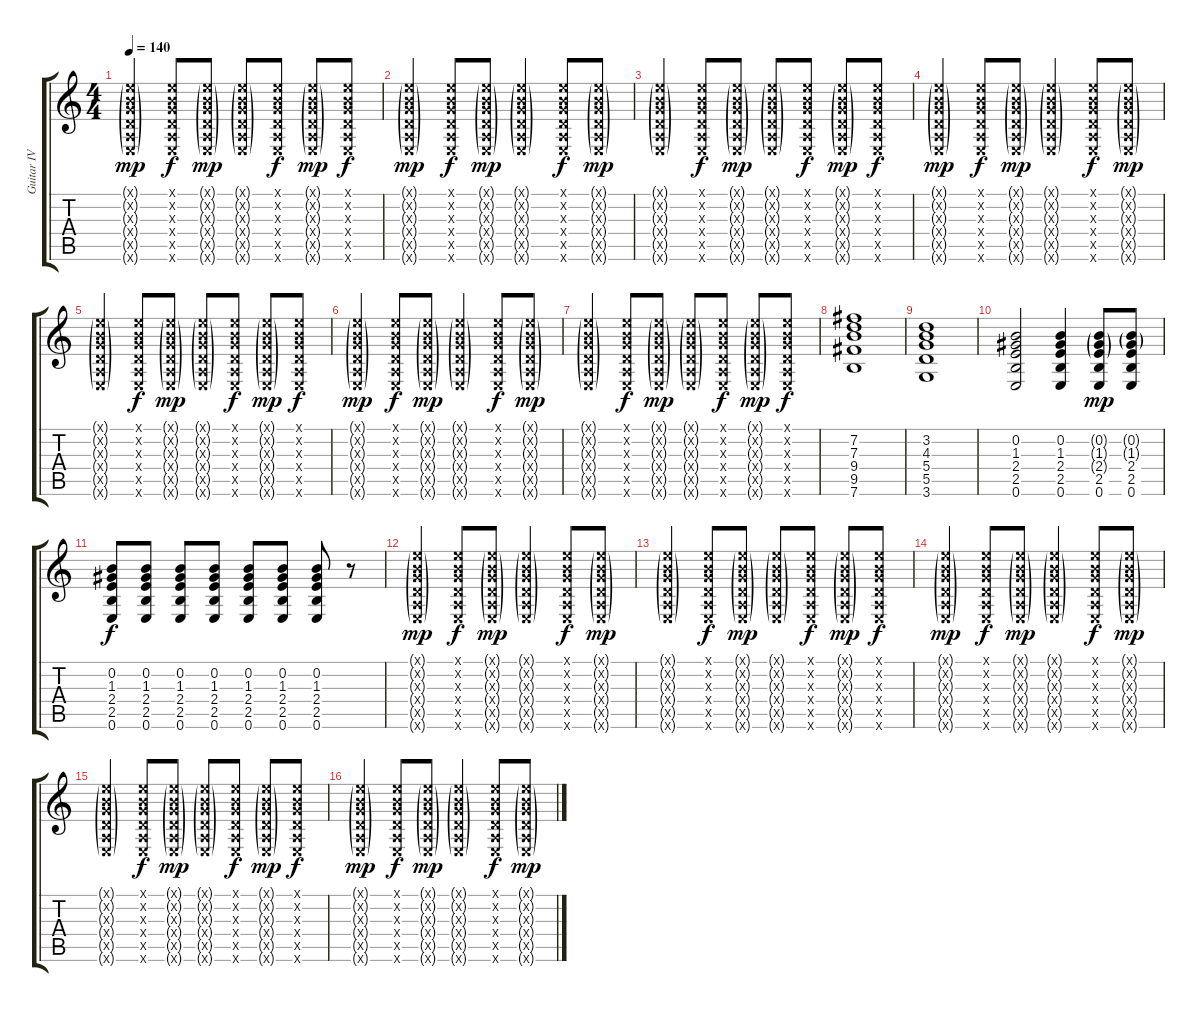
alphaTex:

\track ("Guitar IV" "Guitar IV") {instrument acousticguitarsteel}
\staff {score tabs}
\tuning (E4 B3 G3 D3 A2 E2) {hide}
\ts (4 4)
\tempo 140
\clef g2
\ks c
(0.1{g x} 0.2{g x} 0.3{g x} 0.4{g x} 0.5{g x} 0.6{g x}).4{dy mp} (0.1{x} 0.2{x} 0.3{x} 0.4{x} 0.5{x} 0.6{x}).8{dy f} (0.1{g x} 0.2{g x} 0.3{g x} 0.4{g x} 0.5{g x} 0.6{g x}).8{dy mp} (0.1{g x} 0.2{g x} 0.3{g x} 0.4{g x} 0.5{g x} 0.6{g x}).8 (0.1{x} 0.2{x} 0.3{x} 0.4{x} 0.5{x} 0.6{x}).8{dy f} (0.1{g x} 0.2{g x} 0.3{g x} 0.4{g x} 0.5{g x} 0.6{g x}).8{dy mp} (0.1{x} 0.2{x} 0.3{x} 0.4{x} 0.5{x} 0.6{x}).8{dy f} |
(0.1{g x} 0.2{g x} 0.3{g x} 0.4{g x} 0.5{g x} 0.6{g x}).4{dy mp} (0.1{x} 0.2{x} 0.3{x} 0.4{x} 0.5{x} 0.6{x}).8{dy f} (0.1{g x} 0.2{g x} 0.3{g x} 0.4{g x} 0.5{g x} 0.6{g x}).8{dy mp} (0.1{g x} 0.2{g x} 0.3{g x} 0.4{g x} 0.5{g x} 0.6{g x}).4 (0.1{x} 0.2{x} 0.3{x} 0.4{x} 0.5{x} 0.6{x}).8{dy f} (0.1{g x} 0.2{g x} 0.3{g x} 0.4{g x} 0.5{g x} 0.6{g x}).8{dy mp} |
(0.1{g x} 0.2{g x} 0.3{g x} 0.4{g x} 0.5{g x} 0.6{g x}).4 (0.1{x} 0.2{x} 0.3{x} 0.4{x} 0.5{x} 0.6{x}).8{dy f} (0.1{g x} 0.2{g x} 0.3{g x} 0.4{g x} 0.5{g x} 0.6{g x}).8{dy mp} (0.1{g x} 0.2{g x} 0.3{g x} 0.4{g x} 0.5{g x} 0.6{g x}).8 (0.1{x} 0.2{x} 0.3{x} 0.4{x} 0.5{x} 0.6{x}).8{dy f} (0.1{g x} 0.2{g x} 0.3{g x} 0.4{g x} 0.5{g x} 0.6{g x}).8{dy mp} (0.1{x} 0.2{x} 0.3{x} 0.4{x} 0.5{x} 0.6{x}).8{dy f} |
(0.1{g x} 0.2{g x} 0.3{g x} 0.4{g x} 0.5{g x} 0.6{g x}).4{dy mp} (0.1{x} 0.2{x} 0.3{x} 0.4{x} 0.5{x} 0.6{x}).8{dy f} (0.1{g x} 0.2{g x} 0.3{g x} 0.4{g x} 0.5{g x} 0.6{g x}).8{dy mp} (0.1{g x} 0.2{g x} 0.3{g x} 0.4{g x} 0.5{g x} 0.6{g x}).4 (0.1{x} 0.2{x} 0.3{x} 0.4{x} 0.5{x} 0.6{x}).8{dy f} (0.1{g x} 0.2{g x} 0.3{g x} 0.4{g x} 0.5{g x} 0.6{g x}).8{dy mp} |
(0.1{g x} 0.2{g x} 0.3{g x} 0.4{g x} 0.5{g x} 0.6{g x}).4 (0.1{x} 0.2{x} 0.3{x} 0.4{x} 0.5{x} 0.6{x}).8{dy f} (0.1{g x} 0.2{g x} 0.3{g x} 0.4{g x} 0.5{g x} 0.6{g x}).8{dy mp} (0.1{g x} 0.2{g x} 0.3{g x} 0.4{g x} 0.5{g x} 0.6{g x}).8 (0.1{x} 0.2{x} 0.3{x} 0.4{x} 0.5{x} 0.6{x}).8{dy f} (0.1{g x} 0.2{g x} 0.3{g x} 0.4{g x} 0.5{g x} 0.6{g x}).8{dy mp} (0.1{x} 0.2{x} 0.3{x} 0.4{x} 0.5{x} 0.6{x}).8{dy f} |
(0.1{g x} 0.2{g x} 0.3{g x} 0.4{g x} 0.5{g x} 0.6{g x}).4{dy mp} (0.1{x} 0.2{x} 0.3{x} 0.4{x} 0.5{x} 0.6{x}).8{dy f} (0.1{g x} 0.2{g x} 0.3{g x} 0.4{g x} 0.5{g x} 0.6{g x}).8{dy mp} (0.1{g x} 0.2{g x} 0.3{g x} 0.4{g x} 0.5{g x} 0.6{g x}).4 (0.1{x} 0.2{x} 0.3{x} 0.4{x} 0.5{x} 0.6{x}).8{dy f} (0.1{g x} 0.2{g x} 0.3{g x} 0.4{g x} 0.5{g x} 0.6{g x}).8{dy mp} |
(0.1{g x} 0.2{g x} 0.3{g x} 0.4{g x} 0.5{g x} 0.6{g x}).4 (0.1{x} 0.2{x} 0.3{x} 0.4{x} 0.5{x} 0.6{x}).8{dy f} (0.1{g x} 0.2{g x} 0.3{g x} 0.4{g x} 0.5{g x} 0.6{g x}).8{dy mp} (0.1{g x} 0.2{g x} 0.3{g x} 0.4{g x} 0.5{g x} 0.6{g x}).8 (0.1{x} 0.2{x} 0.3{x} 0.4{x} 0.5{x} 0.6{x}).8{dy f} (0.1{g x} 0.2{g x} 0.3{g x} 0.4{g x} 0.5{g x} 0.6{g x}).8{dy mp} (0.1{x} 0.2{x} 0.3{x} 0.4{x} 0.5{x} 0.6{x}).8{dy f} |
(7.2 7.3 9.4 9.5 7.6).1 |
(3.2 4.3 5.4 5.5 3.6).1 |
(0.2 1.3 2.4 2.5 0.6).2 (0.2 1.3 2.4 2.5 0.6).4 (0.2{g} 1.3{g} 2.4{g} 2.5 0.6).8{dy mp} (0.2{g} 1.3{g} 2.4 2.5 0.6).8 |
(0.2 1.3 2.4 2.5 0.6).8{dy f} (0.2 1.3 2.4 2.5 0.6).8 (0.2 1.3 2.4 2.5 0.6).8 (0.2 1.3 2.4 2.5 0.6).8 (0.2 1.3 2.4 2.5 0.6).8 (0.2 1.3 2.4 2.5 0.6).8 (0.2 1.3 2.4 2.5 0.6).8 r.8 |
(0.1{g x} 0.2{g x} 0.3{g x} 0.4{g x} 0.5{g x} 0.6{g x}).4{dy mp} (0.1{x} 0.2{x} 0.3{x} 0.4{x} 0.5{x} 0.6{x}).8{dy f} (0.1{g x} 0.2{g x} 0.3{g x} 0.4{g x} 0.5{g x} 0.6{g x}).8{dy mp} (0.1{g x} 0.2{g x} 0.3{g x} 0.4{g x} 0.5{g x} 0.6{g x}).4 (0.1{x} 0.2{x} 0.3{x} 0.4{x} 0.5{x} 0.6{x}).8{dy f} (0.1{g x} 0.2{g x} 0.3{g x} 0.4{g x} 0.5{g x} 0.6{g x}).8{dy mp} |
(0.1{g x} 0.2{g x} 0.3{g x} 0.4{g x} 0.5{g x} 0.6{g x}).4 (0.1{x} 0.2{x} 0.3{x} 0.4{x} 0.5{x} 0.6{x}).8{dy f} (0.1{g x} 0.2{g x} 0.3{g x} 0.4{g x} 0.5{g x} 0.6{g x}).8{dy mp} (0.1{g x} 0.2{g x} 0.3{g x} 0.4{g x} 0.5{g x} 0.6{g x}).8 (0.1{x} 0.2{x} 0.3{x} 0.4{x} 0.5{x} 0.6{x}).8{dy f} (0.1{g x} 0.2{g x} 0.3{g x} 0.4{g x} 0.5{g x} 0.6{g x}).8{dy mp} (0.1{x} 0.2{x} 0.3{x} 0.4{x} 0.5{x} 0.6{x}).8{dy f} |
(0.1{g x} 0.2{g x} 0.3{g x} 0.4{g x} 0.5{g x} 0.6{g x}).4{dy mp} (0.1{x} 0.2{x} 0.3{x} 0.4{x} 0.5{x} 0.6{x}).8{dy f} (0.1{g x} 0.2{g x} 0.3{g x} 0.4{g x} 0.5{g x} 0.6{g x}).8{dy mp} (0.1{g x} 0.2{g x} 0.3{g x} 0.4{g x} 0.5{g x} 0.6{g x}).4 (0.1{x} 0.2{x} 0.3{x} 0.4{x} 0.5{x} 0.6{x}).8{dy f} (0.1{g x} 0.2{g x} 0.3{g x} 0.4{g x} 0.5{g x} 0.6{g x}).8{dy mp} |
(0.1{g x} 0.2{g x} 0.3{g x} 0.4{g x} 0.5{g x} 0.6{g x}).4 (0.1{x} 0.2{x} 0.3{x} 0.4{x} 0.5{x} 0.6{x}).8{dy f} (0.1{g x} 0.2{g x} 0.3{g x} 0.4{g x} 0.5{g x} 0.6{g x}).8{dy mp} (0.1{g x} 0.2{g x} 0.3{g x} 0.4{g x} 0.5{g x} 0.6{g x}).8 (0.1{x} 0.2{x} 0.3{x} 0.4{x} 0.5{x} 0.6{x}).8{dy f} (0.1{g x} 0.2{g x} 0.3{g x} 0.4{g x} 0.5{g x} 0.6{g x}).8{dy mp} (0.1{x} 0.2{x} 0.3{x} 0.4{x} 0.5{x} 0.6{x}).8{dy f} |
(0.1{g x} 0.2{g x} 0.3{g x} 0.4{g x} 0.5{g x} 0.6{g x}).4{dy mp} (0.1{x} 0.2{x} 0.3{x} 0.4{x} 0.5{x} 0.6{x}).8{dy f} (0.1{g x} 0.2{g x} 0.3{g x} 0.4{g x} 0.5{g x} 0.6{g x}).8{dy mp} (0.1{g x} 0.2{g x} 0.3{g x} 0.4{g x} 0.5{g x} 0.6{g x}).4 (0.1{x} 0.2{x} 0.3{x} 0.4{x} 0.5{x} 0.6{x}).8{dy f} (0.1{g x} 0.2{g x} 0.3{g x} 0.4{g x} 0.5{g x} 0.6{g x}).8{dy mp}
